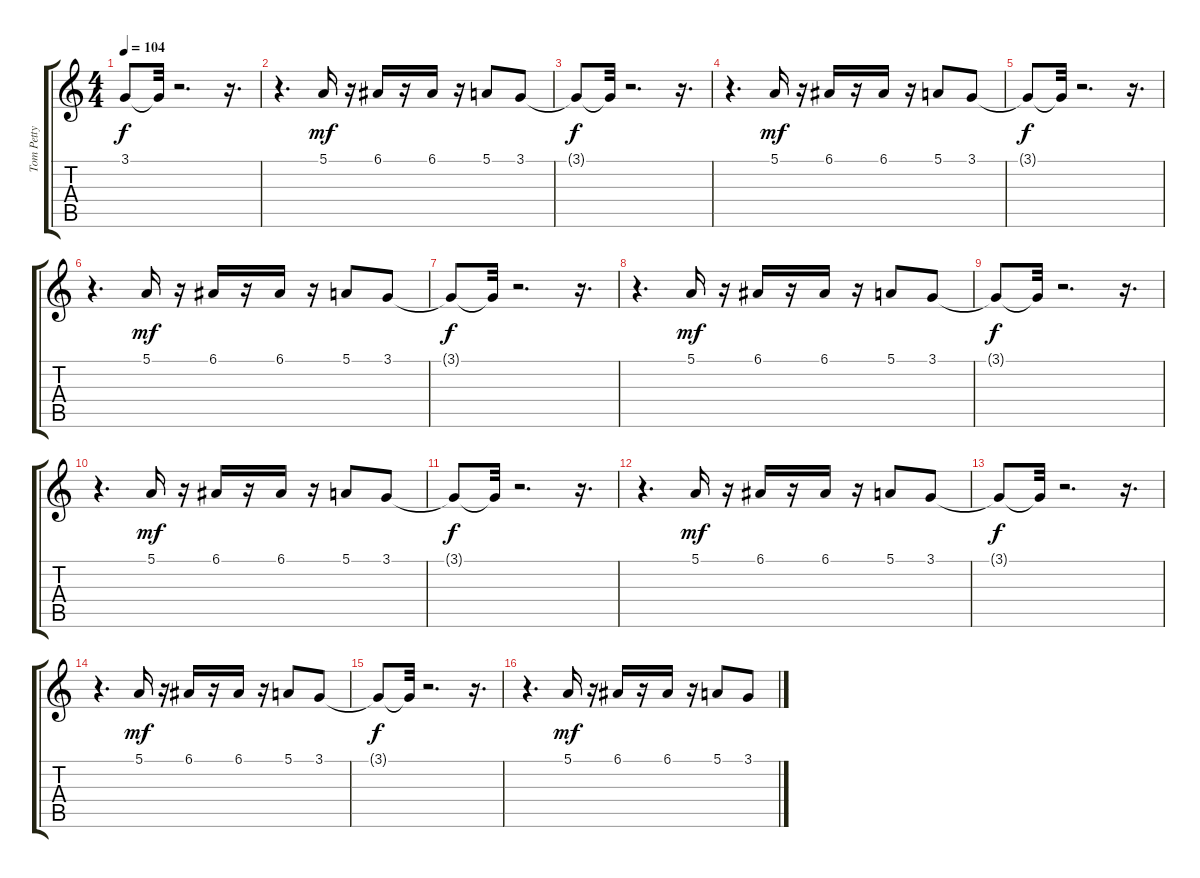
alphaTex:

\track ("Tom Petty Voice" "Tom Petty ") {instrument fx5brightness}
\staff {score tabs}
\tuning (E4 B3 G3 D3 A2 E2) {hide}
\ts (4 4)
\tempo 104
\clef g2
\ks c
3.1{t}.8{dy f} 3.1{t}.32 r.2{d} r.16{d} |
r.4{d} 5.1.16{dy mf volume 12} r.16 6.1.16 r.16 6.1.16 r.16 5.1.8 3.1.8 |
3.1{t}.8{dy f} 3.1{t}.32 r.2{d} r.16{d} |
r.4{d} 5.1.16{dy mf volume 11} r.16 6.1.16 r.16 6.1.16 r.16 5.1.8 3.1.8 |
3.1{t}.8{dy f} 3.1{t}.32 r.2{d} r.16{d} |
r.4{d} 5.1.16{dy mf volume 10} r.16 6.1.16 r.16 6.1.16 r.16 5.1.8 3.1.8 |
3.1{t}.8{dy f} 3.1{t}.32 r.2{d} r.16{d} |
r.4{d} 5.1.16{dy mf volume 8} r.16 6.1.16 r.16 6.1.16 r.16 5.1.8 3.1.8 |
3.1{t}.8{dy f} 3.1{t}.32 r.2{d} r.16{d} |
r.4{d} 5.1.16{dy mf volume 7} r.16 6.1.16 r.16 6.1.16 r.16 5.1.8 3.1.8 |
3.1{t}.8{dy f} 3.1{t}.32 r.2{d} r.16{d} |
r.4{d} 5.1.16{dy mf volume 6} r.16 6.1.16 r.16 6.1.16 r.16 5.1.8 3.1.8 |
3.1{t}.8{dy f} 3.1{t}.32 r.2{d} r.16{d} |
r.4{d} 5.1.16{dy mf volume 5} r.16 6.1.16 r.16 6.1.16 r.16 5.1.8 3.1.8 |
3.1{t}.8{dy f} 3.1{t}.32 r.2{d} r.16{d} |
r.4{d} 5.1.16{dy mf volume 4} r.16 6.1.16 r.16 6.1.16 r.16 5.1.8 3.1.8
